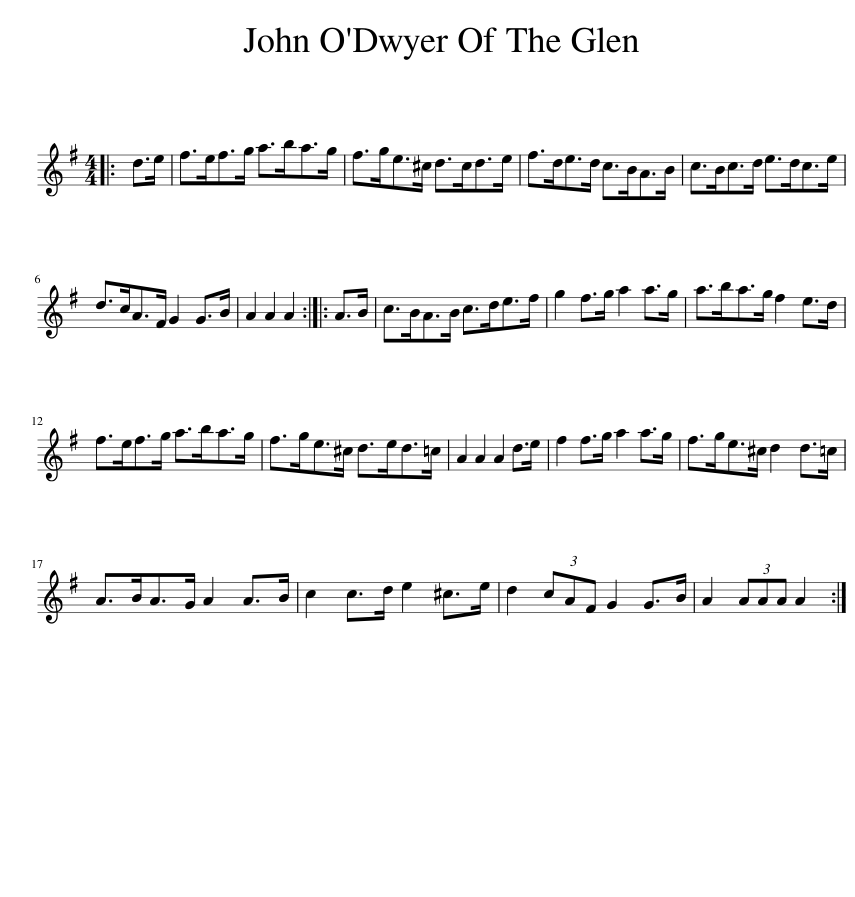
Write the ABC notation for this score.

X:1
L:1/8
M:4/4
I:linebreak $
K:G
V:1 treble
V:1
|: d>e | f>ef>g a>ba>g | f>ge>^c d>cd>e | f>de>d c>BA>B | c>Bc>d e>dc>e |$ %5
 d>cA>F G2 G>B | A2 A2 A2 :: A>B | c>BA>B c>de>f | g2 f>g a2 a>g | %10
 a>ba>g f2 e>d |$ f>ef>g a>ba>g | f>ge>^c d>ed>=c | A2 A2 A2 d>e | f2 f>g a2 a>g | %15
 f>ge>^c d2 d>=c |$ A>BA>G A2 A>B | c2 c>d e2 ^c>e | d2 (3cAF G2 G>B | A2 (3AAA A2 :| %20
